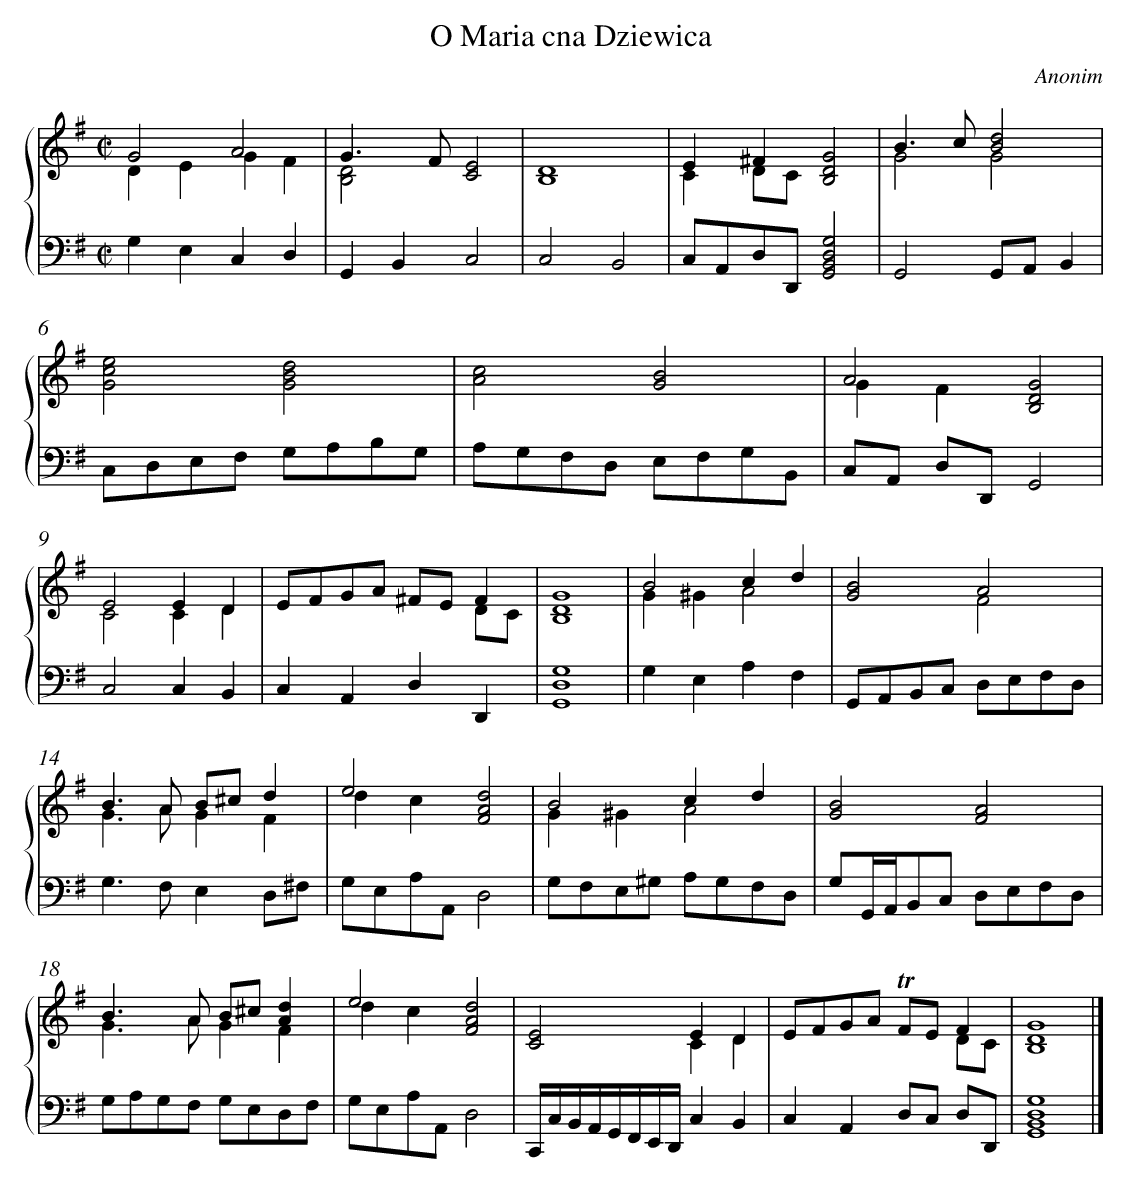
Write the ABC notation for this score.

X:1
T: O Maria cna Dziewica
C: Anonim
L: 1/8
M: C|
%%staves {1 2}
V: 1
V: 2 clef=bass
K: G
[V:1] G4A4 & D2E2G2F2 |
[V:2] G,2E,2C,2D,2 |
[V:1] G2>F2[E4C4] & [D4B,4]x4 |
[V:2] G,,2B,,2C,4 |
[V:1] [D8B,8] |
[V:2] C,4B,,4 |
[V:1] E2^F2[G4D4B,4] & C2DCx4 |
[V:2] C,A,,D,D,,[G,4D,4B,,4G,,4] |
[V:1] B2>c2[d4B4] & G4G4 |
[V:2] G,,4G,,A,,B,,2 |
[V:1] [e4c4G4][d4B4G4] |
[V:2] C,D,E,F, G,A,B,G, |
[V:1] [c4A4][B4G4] |
[V:2] A,G,F,D, E,F,G,B,, |
[V:1] A4[G4D4B,4] & G2F2x4 |
[V:2] C,A,, D,D,,G,,4 |
[V:1] E4E2D2 & C4C2D2 |
[V:2] C,4C,2B,,2 |
[V:1] EFGA ^FEF2 & x6DC |
[V:2] C,2A,,2D,2D,,2 |
[V:1] [G8D8B,8] |
[V:2] [G,8D,8G,,8] |
[V:1] B4c2d2 & G2^G2A4 |
[V:2] G,2E,2A,2F,2 |
[V:1] [B4G4]A4 & x4F4 |
[V:2] G,,A,,B,,C, D,E,F,D, |
[V:1] B2>A2 B^cd2 & G2>A2G2F2 |
[V:2] G,2>F,2E,2D,^F, |
[V:1] e4[d4A4F4] & d2c2x4 |
[V:2] G,E,A,A,,D,4 |
[V:1] B4c2d2 & G2^G2A4 |
[V:2] G,F,E,^G, A,G,F,D, |
[V:1] [B4G4][A4F4] |
[V:2] G,G,,/A,,/B,,C, D,E,F,D, |
[V:1] B2>A2 B^c[d2A2] & G2>A2G2F2 |
[V:2] G,A,G,F, G,E,D,F, |
[V:1] e4[d4A4F4] & d2c2x4 |
[V:2] G,E,A,A,,D,4 |
[V:1] [E4C4]E2D2 & x4C2D2 |
[V:2] C,,/C,/B,,/A,,/G,,/F,,/E,,/D,,/C,2B,,2 |
[V:1] EFGA !trill!FEF2 & x6DC |
[V:2] C,2A,,2D,C, D,D,, |
[V:1] [G8D8B,8] |]
[V:2] [G,8D,8B,,8G,,8] |]
